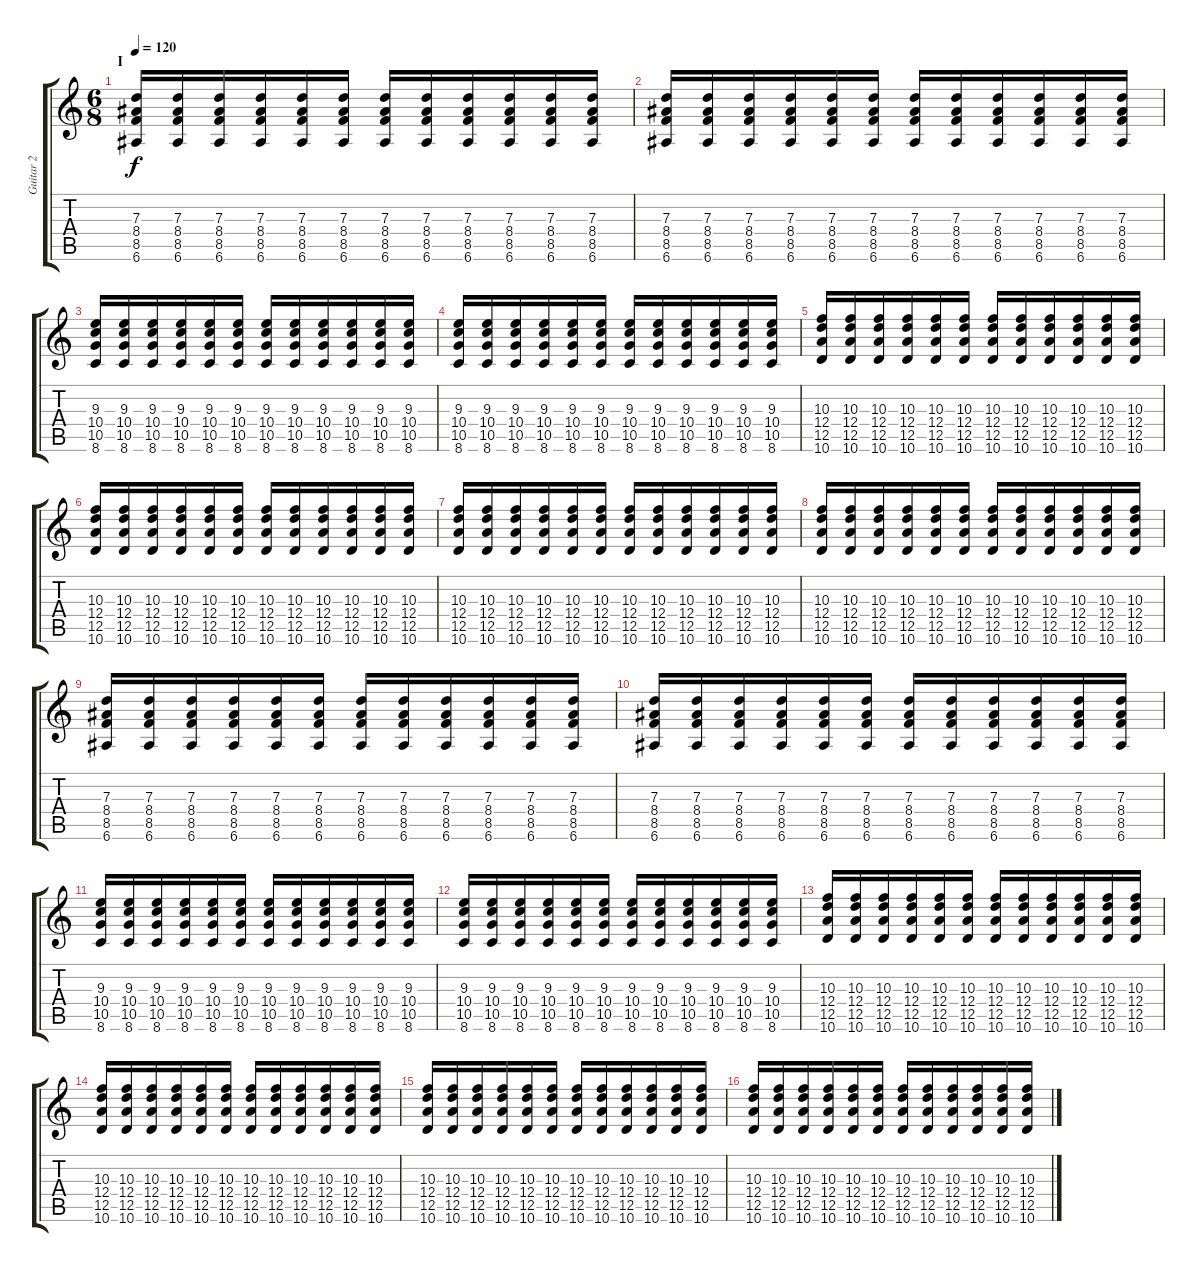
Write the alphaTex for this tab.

\track ("Guitar 2" "Guitar 2") {instrument electricguitarclean}
\staff {score tabs}
\tuning (E4 B3 G3 D3 A2 E2) {hide}
\ts (6 8)
\section ("" "I")
\tempo 120
\clef g2
\ks c
(7.3 8.4 8.5 6.6).16{dy f instrument distortionguitar} (7.3 8.4 8.5 6.6).16 (7.3 8.4 8.5 6.6).16 (7.3 8.4 8.5 6.6).16 (7.3 8.4 8.5 6.6).16 (7.3 8.4 8.5 6.6).16 (7.3 8.4 8.5 6.6).16 (7.3 8.4 8.5 6.6).16 (7.3 8.4 8.5 6.6).16 (7.3 8.4 8.5 6.6).16 (7.3 8.4 8.5 6.6).16 (7.3 8.4 8.5 6.6).16 |
(7.3 8.4 8.5 6.6).16 (7.3 8.4 8.5 6.6).16 (7.3 8.4 8.5 6.6).16 (7.3 8.4 8.5 6.6).16 (7.3 8.4 8.5 6.6).16 (7.3 8.4 8.5 6.6).16 (7.3 8.4 8.5 6.6).16 (7.3 8.4 8.5 6.6).16 (7.3 8.4 8.5 6.6).16 (7.3 8.4 8.5 6.6).16 (7.3 8.4 8.5 6.6).16 (7.3 8.4 8.5 6.6).16 |
(9.3 10.4 10.5 8.6).16 (9.3 10.4 10.5 8.6).16 (9.3 10.4 10.5 8.6).16 (9.3 10.4 10.5 8.6).16 (9.3 10.4 10.5 8.6).16 (9.3 10.4 10.5 8.6).16 (9.3 10.4 10.5 8.6).16 (9.3 10.4 10.5 8.6).16 (9.3 10.4 10.5 8.6).16 (9.3 10.4 10.5 8.6).16 (9.3 10.4 10.5 8.6).16 (9.3 10.4 10.5 8.6).16 |
(9.3 10.4 10.5 8.6).16 (9.3 10.4 10.5 8.6).16 (9.3 10.4 10.5 8.6).16 (9.3 10.4 10.5 8.6).16 (9.3 10.4 10.5 8.6).16 (9.3 10.4 10.5 8.6).16 (9.3 10.4 10.5 8.6).16 (9.3 10.4 10.5 8.6).16 (9.3 10.4 10.5 8.6).16 (9.3 10.4 10.5 8.6).16 (9.3 10.4 10.5 8.6).16 (9.3 10.4 10.5 8.6).16 |
(10.3 12.4 12.5 10.6).16 (10.3 12.4 12.5 10.6).16 (10.3 12.4 12.5 10.6).16 (10.3 12.4 12.5 10.6).16 (10.3 12.4 12.5 10.6).16 (10.3 12.4 12.5 10.6).16 (10.3 12.4 12.5 10.6).16 (10.3 12.4 12.5 10.6).16 (10.3 12.4 12.5 10.6).16 (10.3 12.4 12.5 10.6).16 (10.3 12.4 12.5 10.6).16 (10.3 12.4 12.5 10.6).16 |
(10.3 12.4 12.5 10.6).16 (10.3 12.4 12.5 10.6).16 (10.3 12.4 12.5 10.6).16 (10.3 12.4 12.5 10.6).16 (10.3 12.4 12.5 10.6).16 (10.3 12.4 12.5 10.6).16 (10.3 12.4 12.5 10.6).16 (10.3 12.4 12.5 10.6).16 (10.3 12.4 12.5 10.6).16 (10.3 12.4 12.5 10.6).16 (10.3 12.4 12.5 10.6).16 (10.3 12.4 12.5 10.6).16 |
(10.3 12.4 12.5 10.6).16 (10.3 12.4 12.5 10.6).16 (10.3 12.4 12.5 10.6).16 (10.3 12.4 12.5 10.6).16 (10.3 12.4 12.5 10.6).16 (10.3 12.4 12.5 10.6).16 (10.3 12.4 12.5 10.6).16 (10.3 12.4 12.5 10.6).16 (10.3 12.4 12.5 10.6).16 (10.3 12.4 12.5 10.6).16 (10.3 12.4 12.5 10.6).16 (10.3 12.4 12.5 10.6).16 |
(10.3 12.4 12.5 10.6).16 (10.3 12.4 12.5 10.6).16 (10.3 12.4 12.5 10.6).16 (10.3 12.4 12.5 10.6).16 (10.3 12.4 12.5 10.6).16 (10.3 12.4 12.5 10.6).16 (10.3 12.4 12.5 10.6).16 (10.3 12.4 12.5 10.6).16 (10.3 12.4 12.5 10.6).16 (10.3 12.4 12.5 10.6).16 (10.3 12.4 12.5 10.6).16 (10.3 12.4 12.5 10.6).16 |
(7.3 8.4 8.5 6.6).16 (7.3 8.4 8.5 6.6).16 (7.3 8.4 8.5 6.6).16 (7.3 8.4 8.5 6.6).16 (7.3 8.4 8.5 6.6).16 (7.3 8.4 8.5 6.6).16 (7.3 8.4 8.5 6.6).16 (7.3 8.4 8.5 6.6).16 (7.3 8.4 8.5 6.6).16 (7.3 8.4 8.5 6.6).16 (7.3 8.4 8.5 6.6).16 (7.3 8.4 8.5 6.6).16 |
(7.3 8.4 8.5 6.6).16 (7.3 8.4 8.5 6.6).16 (7.3 8.4 8.5 6.6).16 (7.3 8.4 8.5 6.6).16 (7.3 8.4 8.5 6.6).16 (7.3 8.4 8.5 6.6).16 (7.3 8.4 8.5 6.6).16 (7.3 8.4 8.5 6.6).16 (7.3 8.4 8.5 6.6).16 (7.3 8.4 8.5 6.6).16 (7.3 8.4 8.5 6.6).16 (7.3 8.4 8.5 6.6).16 |
(9.3 10.4 10.5 8.6).16 (9.3 10.4 10.5 8.6).16 (9.3 10.4 10.5 8.6).16 (9.3 10.4 10.5 8.6).16 (9.3 10.4 10.5 8.6).16 (9.3 10.4 10.5 8.6).16 (9.3 10.4 10.5 8.6).16 (9.3 10.4 10.5 8.6).16 (9.3 10.4 10.5 8.6).16 (9.3 10.4 10.5 8.6).16 (9.3 10.4 10.5 8.6).16 (9.3 10.4 10.5 8.6).16 |
(9.3 10.4 10.5 8.6).16 (9.3 10.4 10.5 8.6).16 (9.3 10.4 10.5 8.6).16 (9.3 10.4 10.5 8.6).16 (9.3 10.4 10.5 8.6).16 (9.3 10.4 10.5 8.6).16 (9.3 10.4 10.5 8.6).16 (9.3 10.4 10.5 8.6).16 (9.3 10.4 10.5 8.6).16 (9.3 10.4 10.5 8.6).16 (9.3 10.4 10.5 8.6).16 (9.3 10.4 10.5 8.6).16 |
(10.3 12.4 12.5 10.6).16 (10.3 12.4 12.5 10.6).16 (10.3 12.4 12.5 10.6).16 (10.3 12.4 12.5 10.6).16 (10.3 12.4 12.5 10.6).16 (10.3 12.4 12.5 10.6).16 (10.3 12.4 12.5 10.6).16 (10.3 12.4 12.5 10.6).16 (10.3 12.4 12.5 10.6).16 (10.3 12.4 12.5 10.6).16 (10.3 12.4 12.5 10.6).16 (10.3 12.4 12.5 10.6).16 |
(10.3 12.4 12.5 10.6).16 (10.3 12.4 12.5 10.6).16 (10.3 12.4 12.5 10.6).16 (10.3 12.4 12.5 10.6).16 (10.3 12.4 12.5 10.6).16 (10.3 12.4 12.5 10.6).16 (10.3 12.4 12.5 10.6).16 (10.3 12.4 12.5 10.6).16 (10.3 12.4 12.5 10.6).16 (10.3 12.4 12.5 10.6).16 (10.3 12.4 12.5 10.6).16 (10.3 12.4 12.5 10.6).16 |
(10.3 12.4 12.5 10.6).16 (10.3 12.4 12.5 10.6).16 (10.3 12.4 12.5 10.6).16 (10.3 12.4 12.5 10.6).16 (10.3 12.4 12.5 10.6).16 (10.3 12.4 12.5 10.6).16 (10.3 12.4 12.5 10.6).16 (10.3 12.4 12.5 10.6).16 (10.3 12.4 12.5 10.6).16 (10.3 12.4 12.5 10.6).16 (10.3 12.4 12.5 10.6).16 (10.3 12.4 12.5 10.6).16 |
(10.3 12.4 12.5 10.6).16 (10.3 12.4 12.5 10.6).16 (10.3 12.4 12.5 10.6).16 (10.3 12.4 12.5 10.6).16 (10.3 12.4 12.5 10.6).16 (10.3 12.4 12.5 10.6).16 (10.3 12.4 12.5 10.6).16 (10.3 12.4 12.5 10.6).16 (10.3 12.4 12.5 10.6).16 (10.3 12.4 12.5 10.6).16 (10.3 12.4 12.5 10.6).16 (10.3 12.4 12.5 10.6).16
